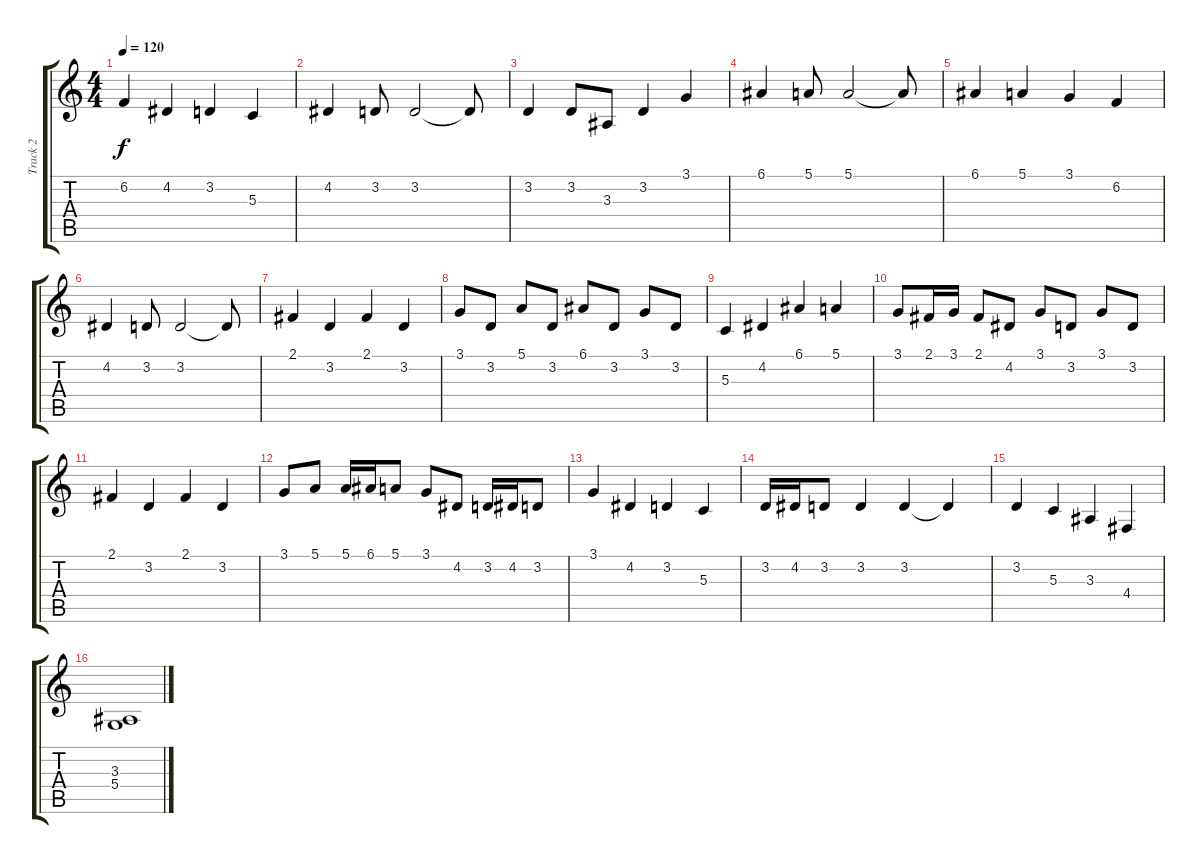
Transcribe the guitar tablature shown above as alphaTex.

\track ("Track 2" "Track 2") {instrument lead2sawtooth}
\staff {score tabs}
\tuning (E4 B3 G3 D3 A2 E2) {hide}
\ts (4 4)
\tempo 120
\clef g2
\ks c
6.2.4{dy f} 4.2.4 3.2.4 5.3.4 |
4.2.4 3.2.8 3.2.2 3.2{t}.8 |
3.2.4 3.2.8 3.3.8 3.2.4 3.1.4 |
6.1.4 5.1.8 5.1.2 5.1{t}.8 |
6.1.4 5.1.4 3.1.4 6.2.4 |
4.2.4 3.2.8 3.2.2 3.2{t}.8 |
2.1.4 3.2.4 2.1.4 3.2.4 |
3.1.8 3.2.8 5.1.8 3.2.8 6.1.8 3.2.8 3.1.8 3.2.8 |
5.3.4 4.2.4 6.1.4 5.1.4 |
3.1.8 2.1.16 3.1.16 2.1.8 4.2.8 3.1.8 3.2.8 3.1.8 3.2.8 |
2.1.4 3.2.4 2.1.4 3.2.4 |
3.1.8 5.1.8 5.1.16 6.1.16 5.1.8 3.1.8 4.2.8 3.2.16 4.2.16 3.2.8 |
3.1.4 4.2.4 3.2.4 5.3.4 |
3.2.16 4.2.16 3.2.8 3.2.4 3.2.4 3.2{t}.4 |
3.2.4 5.3.4 3.3.4 4.4.4 |
(3.3 5.4).1
